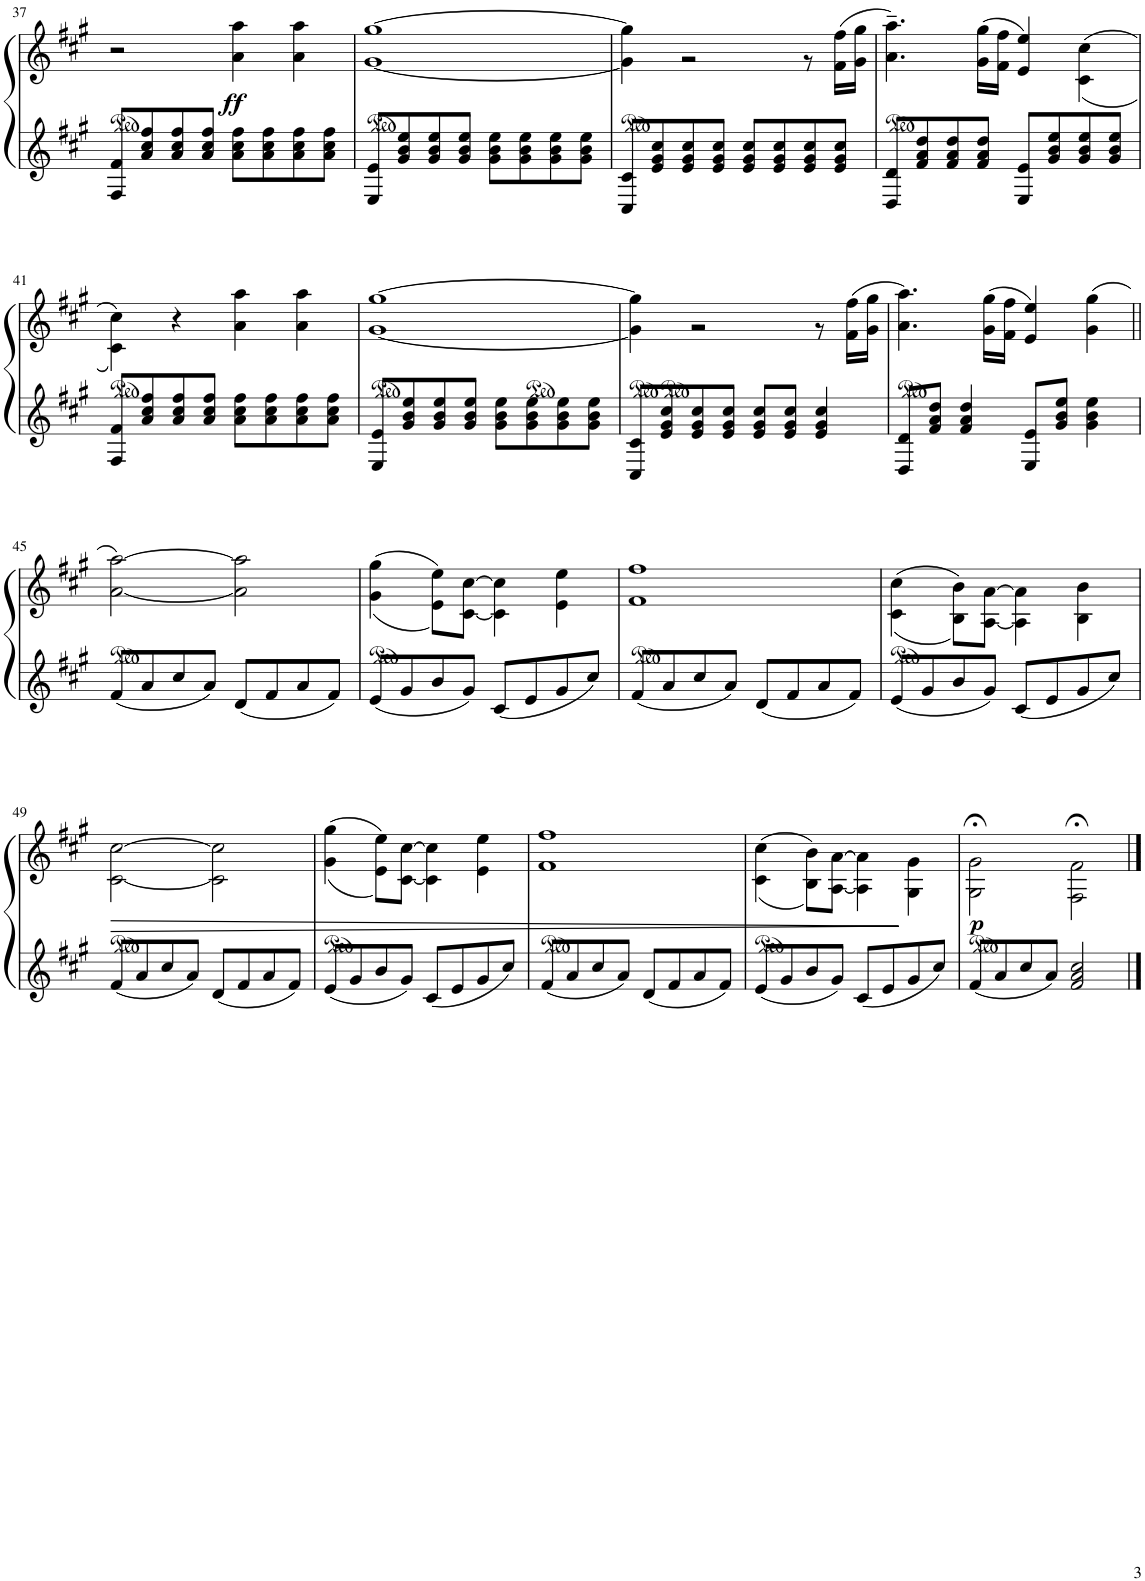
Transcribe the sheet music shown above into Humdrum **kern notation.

**kern	**kern	**dynam
*part1	*part1	*part1
*staff2	*staff1	*staff1/2
*I"Piano	*	*
*I'Pno	*	*
!!LO:PB:g=z
*clefG2	*clefG2	*
*k[f#c#g#]	*k[f#c#g#]	*
*M4/4	*M4/4	*
=37	=37	=37
8F#/ 8f#/L	2r	.
8a/ 8cc#/ 8ff#/	.	.
8a/ 8cc#/ 8ff#/	.	.
8a/ 8cc#/ 8ff#/J	.	.
!	!	!LO:DY:b
8a\ 8cc#\ 8ff#\L	4a\ 4aa\	ff
8a\ 8cc#\ 8ff#\	.	.
8a\ 8cc#\ 8ff#\	4a\ 4aa\	.
8a\ 8cc#\ 8ff#\J	.	.
=38	=38	=38
*	*^	*
8E/ 8e/L	[>1gg#	[<1g#	.
8g#/ 8b/ 8ee/	.	.	.
8g#/ 8b/ 8ee/	.	.	.
8g#/ 8b/ 8ee/J	.	.	.
8g#\ 8b\ 8ee\L	.	.	.
8g#\ 8b\ 8ee\	.	.	.
8g#\ 8b\ 8ee\	.	.	.
8g#\ 8b\ 8ee\J	.	.	.
=39	=39	=39	=39
8C#/ 8c#/L	4gg#\]	4g#\]	.
8e/ 8g#/ 8cc#/	.	.	.
8e/ 8g#/ 8cc#/	2.ryy	2r	.
8e/ 8g#/ 8cc#/J	.	.	.
8e/ 8g#/ 8cc#/L	.	.	.
8e/ 8g#/ 8cc#/	.	.	.
8e/ 8g#/ 8cc#/	.	8r	.
8e/ 8g#/ 8cc#/J	.	(>16f#\ 16ff#\LL	.
.	.	16g#\ 16gg#\JJ	.
*	*v	*v	*
=40	=40	=40
8D/ 8d/L	4.a\~ 4.aa\~)	.
8f#/ 8a/ 8dd/	.	.
8f#/ 8a/ 8dd/	.	.
8f#/ 8a/ 8dd/J	(>16g#\ 16gg#\LL	.
.	16f#\ 16ff#\JJ	.
8E/ 8e/L	4e/ 4ee/)	.
8g#/ 8b/ 8ee/	.	.
8g#/ 8b/ 8ee/	(<(>4c#\ 4cc#\	.
8g#/ 8b/ 8ee/J	.	.
!!LO:LB:g=z
=41	=41	=41
8F#/ 8f#/L	4c#\ 4cc#\))	.
8a/ 8cc#/ 8ff#/	.	.
8a/ 8cc#/ 8ff#/	4r	.
8a/ 8cc#/ 8ff#/J	.	.
8a\ 8cc#\ 8ff#\L	4a\ 4aa\	.
8a\ 8cc#\ 8ff#\	.	.
8a\ 8cc#\ 8ff#\	4a\ 4aa\	.
8a\ 8cc#\ 8ff#\J	.	.
=42	=42	=42
*	*^	*
8E/ 8e/L	[>1gg#	[<1g#	.
8g#/ 8b/ 8ee/	.	.	.
8g#/ 8b/ 8ee/	.	.	.
8g#/ 8b/ 8ee/J	.	.	.
8g#\ 8b\ 8ee\L	.	.	.
8g#\ 8b\ 8ee\	.	.	.
8g#\ 8b\ 8ee\	.	.	.
8g#\ 8b\ 8ee\J	.	.	.
=43	=43	=43	=43
8C#/ 8c#/L	4gg#\]	4g#\]	.
8e/ 8g#/ 8cc#/	.	.	.
8e/ 8g#/ 8cc#/	2.ryy	2r	.
8e/ 8g#/ 8cc#/J	.	.	.
8e/ 8g#/ 8cc#/L	.	.	.
8e/ 8g#/ 8cc#/J	.	.	.
4e/ 4g#/ 4cc#/	.	8r	.
.	.	(>16f#\ 16ff#\LL	.
.	.	16g#\ 16gg#\JJ	.
*	*v	*v	*
=44	=44	=44
8D/ 8d/L	4.a\ 4.aa\)	.
8f#/ 8a/ 8dd/J	.	.
4f#/ 4a/ 4dd/	.	.
.	(>16g#\ 16gg#\LL	.
.	16f#\ 16ff#\JJ	.
8E/ 8e/L	4e/ 4ee/)	.
8g#/ 8b/ 8ee/J	.	.
4g#\ 4b\ 4ee\	(>4g#\ 4gg#\	.
!!LO:LB:g=z
=45||	=45||	=45||
8f#/L	[<2a\ [>2aa\)	.
8a/	.	.
8cc#/	.	.
8a/J	.	.
8d/L	2a\] 2aa\]	.
8f#/	.	.
8a/	.	.
8f#/J	.	.
=46	=46	=46
8e/L	(<(>4g#\ 4gg#\	.
8g#/	.	.
8b/	8e\ 8ee\L))	.
8g#/J	[<8c#\ [>8cc#\J	.
8c#/L	4c#\] 4cc#\]	.
8e/	.	.
8g#/	4e\ 4ee\	.
8cc#/J	.	.
=47	=47	=47
*	*^	*
8f#/L	1ff#	1f#	.
8a/	.	.	.
8cc#/	.	.	.
8a/J	.	.	.
8d/L	.	.	.
8f#/	.	.	.
8a/	.	.	.
8f#/J	.	.	.
*	*v	*v	*
=48	=48	=48
8e/L	(<(>4c#\ 4cc#\	.
8g#/	.	.
8b/	8B\ 8b\L))	.
8g#/J	[<8A\ [>8a\J	.
8c#/L	4A\] 4a\]	.
8e/	.	.
8g#/	4B\ 4b\	.
8cc#/J	.	.
!!LO:LB:g=z
=49	=49	=49
!	!	!LO:HP:b
8f#/L	[<2c#\ [>2cc#\	>
8a/	.	.
8cc#/	.	.
8a/J	.	.
8d/L	2c#\] 2cc#\]	.
8f#/	.	.
8a/	.	.
8f#/J	.	.
=50	=50	=50
8e/L	(<(>4g#\ 4gg#\	.
8g#/	.	.
8b/	8e\ 8ee\L))	.
8g#/J	[<8c#\ [>8cc#\J	.
8c#/L	4c#\] 4cc#\]	.
8e/	.	.
8g#/	4e\ 4ee\	.
8cc#/J	.	.
=51	=51	=51
*	*^	*
8f#/L	1ff#	1f#	.
8a/	.	.	.
8cc#/	.	.	.
8a/J	.	.	.
8d/L	.	.	.
8f#/	.	.	.
8a/	.	.	.
8f#/J	.	.	.
*	*v	*v	*
=52	=52	=52
8e/L	(<(>4c#\ 4cc#\	.
8g#/	.	.
8b/	8B\ 8b\L))	.
8g#/J	[<8A\ [>8a\J	.
8c#/L	4A\] 4a\]	.
8e/	.	.
8g#/	4G#\ 4g#\	]
8cc#/J	.	.
=53	=53	=53
!	!	!LO:DY:b
8f#/L	2G#\;< 2g#\;<	p
8a/	.	.
8cc#/	.	.
8a/J	.	.
2f#/ 2a/ 2cc#/	2F#\;< 2f#\;<	.
==	==	==
*-	*-	*-
